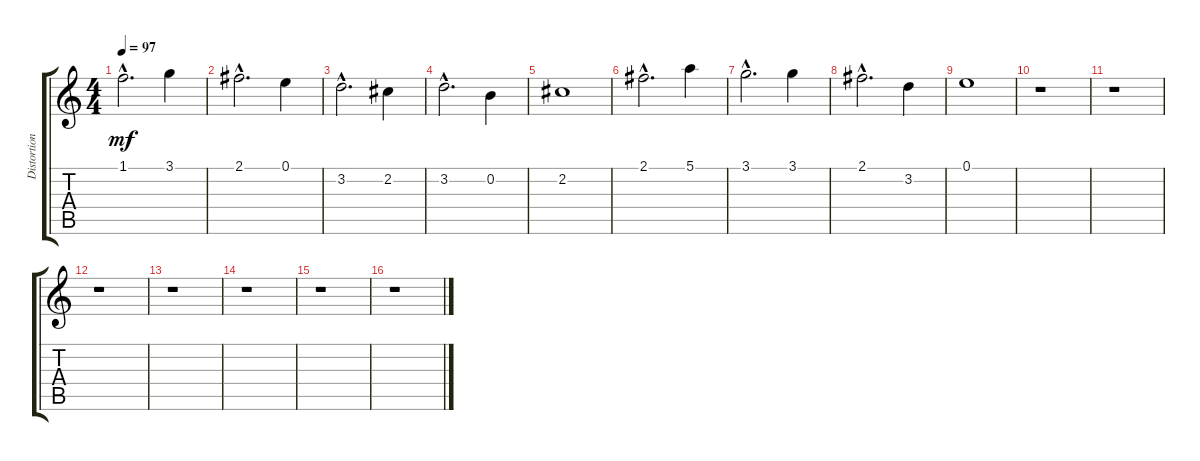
\track ("Distortion" "Distortion") {instrument overdrivenguitar}
\staff {score tabs}
\tuning (E4 B3 G3 D3 A2 E2) {hide}
\ts (4 4)
\tempo 97
\clef g2
\ks c
1.1{hac}.2{d dy mf} 3.1.4 |
2.1{hac}.2{d} 0.1.4 |
3.2{hac}.2{d} 2.2.4 |
3.2{hac}.2{d} 0.2.4 |
2.2.1 |
2.1{hac}.2{d} 5.1.4 |
3.1{hac}.2{d} 3.1.4 |
2.1{hac}.2{d} 3.2.4 |
0.1.1 |
r.1 |
r.1 |
r.1 |
r.1 |
r.1 |
r.1 |
r.1
